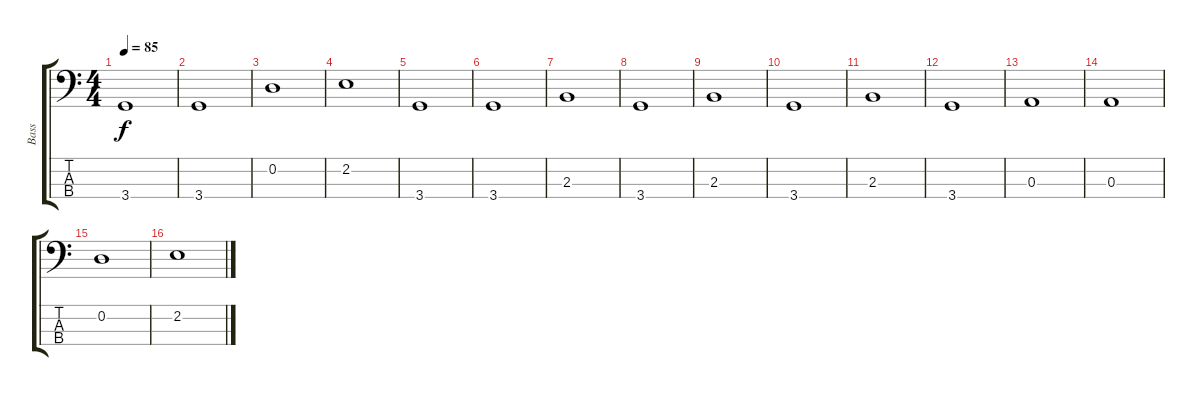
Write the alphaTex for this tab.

\track ("Bass" "Bass") {instrument electricbassfinger}
\staff {score tabs}
\tuning (G2 D2 A1 E1) {hide}
\ts (4 4)
\tempo 85
\clef f4
\ks c
3.4.1{dy f} |
3.4.1 |
0.2.1 |
2.2.1 |
3.4.1 |
3.4.1 |
2.3.1 |
3.4.1 |
2.3.1 |
3.4.1 |
2.3.1 |
3.4.1 |
0.3.1 |
0.3.1 |
0.2.1 |
2.2.1
